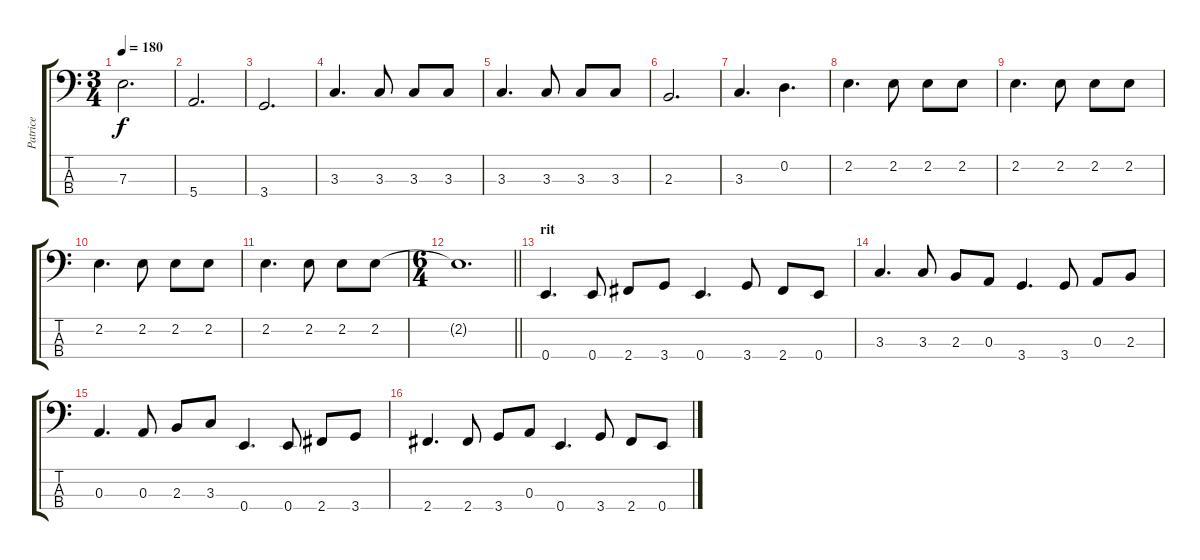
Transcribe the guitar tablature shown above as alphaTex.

\track ("Patrice" "Patrice") {instrument electricbassfinger}
\staff {score tabs}
\tuning (G2 D2 A1 E1) {hide}
\ts (3 4)
\tempo 180
\clef f4
\ks c
7.3.2{d dy f} |
5.4.2{d} |
3.4.2{d} |
3.3.4{d} 3.3.8 3.3.8 3.3.8 |
3.3.4{d} 3.3.8 3.3.8 3.3.8 |
2.3.2{d} |
3.3.4{d} 0.2.4{d} |
2.2.4{d} 2.2.8 2.2.8 2.2.8 |
2.2.4{d} 2.2.8 2.2.8 2.2.8 |
2.2.4{d} 2.2.8 2.2.8 2.2.8 |
2.2.4{d} 2.2.8 2.2.8 2.2.8 |
\ts (6 4)
\barLineRight lightlight
2.2{t}.1{d} |
\section ("" "rit")
0.4.4{d} 0.4.8 2.4.8 3.4.8 0.4.4{d} 3.4.8 2.4.8 0.4.8 |
3.3.4{d} 3.3.8 2.3.8 0.3.8 3.4.4{d} 3.4.8 0.3.8 2.3.8 |
0.3.4{d} 0.3.8 2.3.8 3.3.8 0.4.4{d} 0.4.8 2.4.8 3.4.8 |
2.4.4{d} 2.4.8 3.4.8 0.3.8 0.4.4{d} 3.4.8 2.4.8 0.4.8
